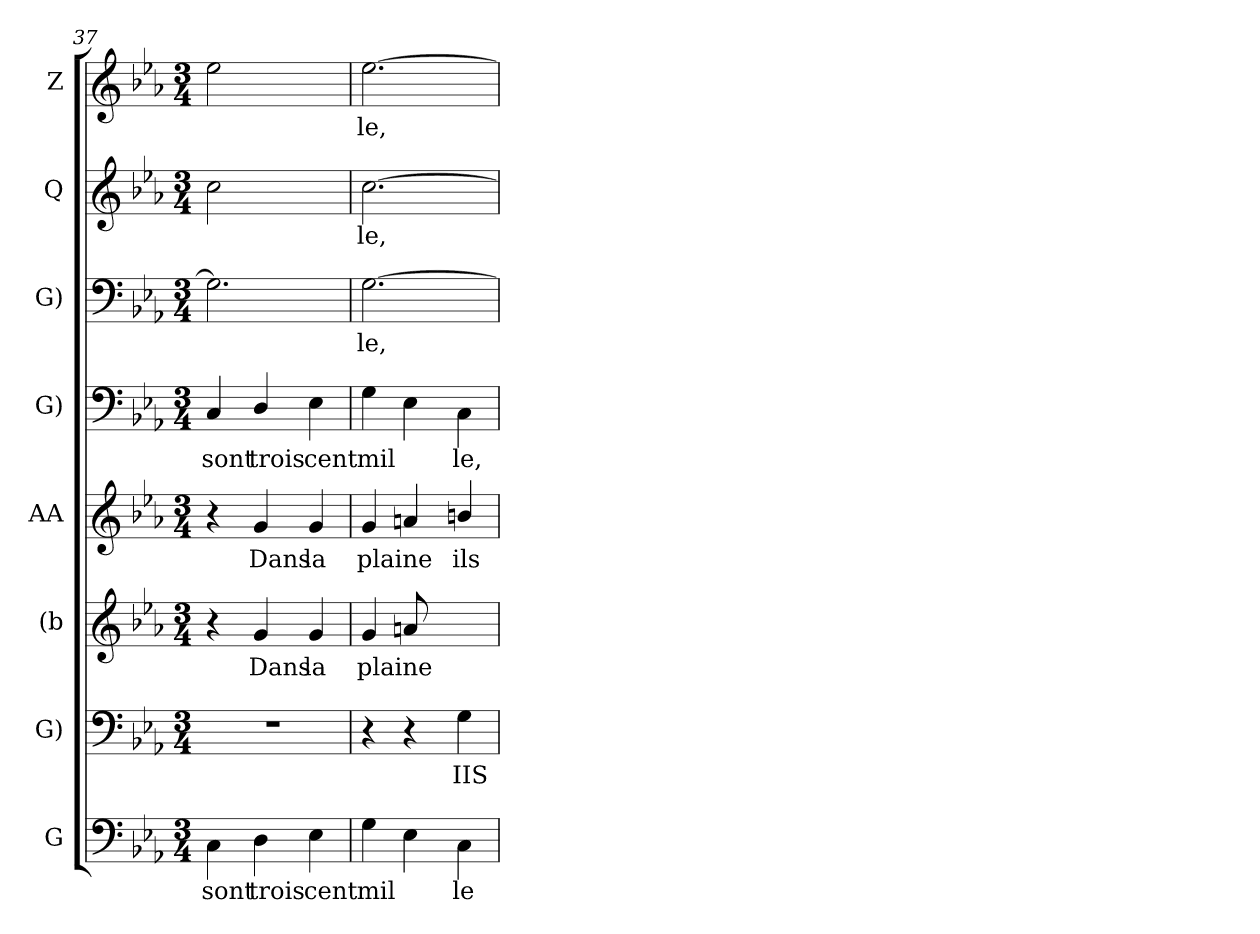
**kern	**text	**kern	**text	**kern	**text	**kern	**text	**kern	**text	**kern	**text	**kern	**text	**kern	**text
*part8	*part8	*part7	*part7	*part6	*part6	*part5	*part5	*part4	*part4	*part3	*part3	*part2	*part2	*part1	*part1
*staff8	*staff8	*staff7	*staff7	*staff6	*staff6	*staff5	*staff5	*staff4	*staff4	*staff3	*staff3	*staff2	*staff2	*staff1	*staff1
*I"G	*	*I"G)	*	*I"(b	*	*I"AA	*	*I"G)	*	*I"G)	*	*I"Q	*	*I"Z	*
*clefF4	*	*clefF4	*	*clefG2	*	*clefG2	*	*clefF4	*	*clefF4	*	*clefG2	*	*clefG2	*
*k[b-e-a-]	*	*k[b-e-a-]	*	*k[b-e-a-]	*	*k[b-e-a-]	*	*k[b-e-a-]	*	*k[b-e-a-]	*	*k[b-e-a-]	*	*k[b-e-a-]	*
*M3/4	*	*M3/4	*	*M3/4	*	*M3/4	*	*M3/4	*	*M3/4	*	*M3/4	*	*M3/4	*
=37	=37	=37	=37	=37	=37	=37	=37	=37	=37	=37	=37	=37	=37	=37	=37
4Ci\	sont	2.r	.	4r	.	4r	.	4Ci/	sont	2.Gi\]	.	2cci\	.	2ee-i\	.
4Di\	trois	.	.	4gi/	Dans	4gi/	Dans	4Di/	trois	.	.	.	.	.	.
4E-i\	cent	.	.	4gi/	la	4gi/	la	4E-i\	cent	.	.	4ryy	.	4ryy	.
=38	=38	=38	=38	=38	=38	=38	=38	=38	=38	=38	=38	=38	=38	=38	=38
4Gi\	mil	4r	.	4gi/	plaine	4gi/	plaine	4Gi\	mil	[2.Gi\	le,	[2.cci\	le,	[2.ee-i\	le,
4E-i\	--	4r	.	8ani/	.	4ani/	.	4E-i\	--	.	.	.	.	.	.
.	.	.	.	4.ryy	.	.	.	.	.	.	.	.	.	.	.
4Ci\	le	4Gi\	IIS	.	.	4bni/	ils	4Ci\	le,	.	.	.	.	.	.
=	=	=	=	=	=	=	=	=	=	=	=	=	=	=	=
*-	*-	*-	*-	*-	*-	*-	*-	*-	*-	*-	*-	*-	*-	*-	*-
